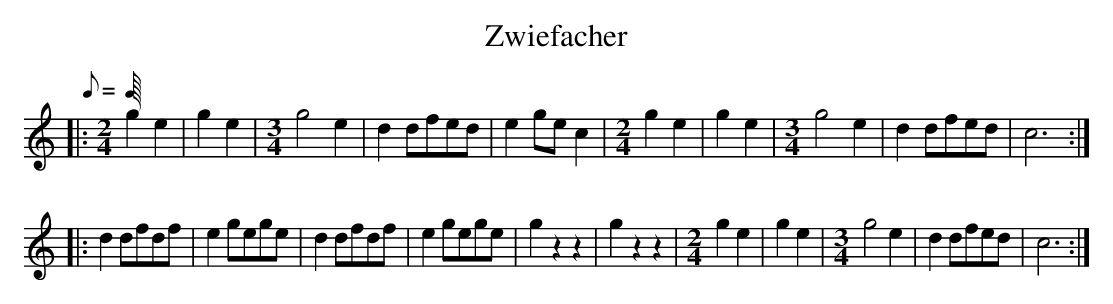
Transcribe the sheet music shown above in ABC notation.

X:1
T:Zwiefacher
L:1/8
M:none
Q:c/4=180
K:C
|:\
M:2/4
L:1/8
g2e2|g2e2|\
M:3/4
g4e2|d2 dfed|e2gec2|\
M:2/4
L:1/8
g2e2|g2e2|\
M:3/4
g4e2|d2 dfed|c6:|
|:d2 dfdf|e2 gege|d2 dfdf|e2 gege|\
g2z2z2|g2z2z2|\
M:2/4
L:1/8
g2e2|g2e2|\
M:3/4
g4e2|d2 dfed|c6:|
